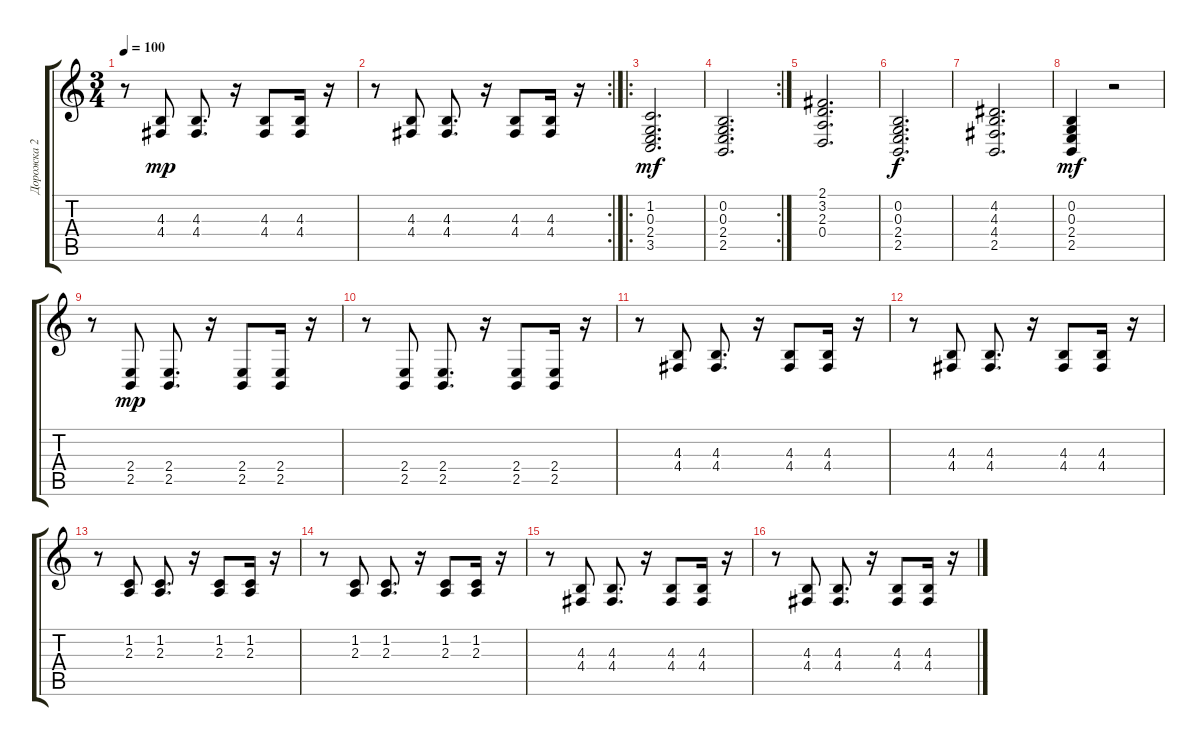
\track ("Дорожка 2" "Дорожка 2") {instrument stringensemble1}
\staff {score tabs}
\tuning (E4 B3 G3 D3 A2 E2) {hide}
\ts (3 4)
\tempo 100
\clef g2
\ks c
r.8{dy mp} (4.3 4.4).8 (4.3 4.4).8{d} r.16 (4.3 4.4).8 (4.3 4.4).16 r.16 |
\rc 2
r.8 (4.3 4.4).8 (4.3 4.4).8{d} r.16 (4.3 4.4).8 (4.3 4.4).16 r.16 |
\ro
(1.2 0.3 2.4 3.5).2{d dy mf} |
\rc 2
(0.2 0.3 2.4 2.5).2{d} |
(2.1 3.2 2.3 0.4).2{d} |
(0.2 0.3 2.4 2.5).2{d dy f} |
(4.2 4.3 4.4 2.5).2{d} |
(0.2 0.3 2.4 2.5).4{dy mf} r.2 |
r.8{volume 12} (2.4 2.5).8{dy mp} (2.4 2.5).8{d} r.16 (2.4 2.5).8 (2.4 2.5).16 r.16 |
r.8 (2.4 2.5).8 (2.4 2.5).8{d} r.16 (2.4 2.5).8 (2.4 2.5).16 r.16 |
r.8 (4.3 4.4).8 (4.3 4.4).8{d} r.16 (4.3 4.4).8 (4.3 4.4).16 r.16 |
r.8 (4.3 4.4).8 (4.3 4.4).8{d} r.16 (4.3 4.4).8 (4.3 4.4).16 r.16 |
r.8 (1.2 2.3).8 (1.2 2.3).8{d} r.16 (1.2 2.3).8 (1.2 2.3).16 r.16 |
r.8 (1.2 2.3).8 (1.2 2.3).8{d} r.16 (1.2 2.3).8 (1.2 2.3).16 r.16 |
r.8 (4.3 4.4).8 (4.3 4.4).8{d} r.16 (4.3 4.4).8 (4.3 4.4).16 r.16 |
r.8 (4.3 4.4).8 (4.3 4.4).8{d} r.16 (4.3 4.4).8 (4.3 4.4).16 r.16
